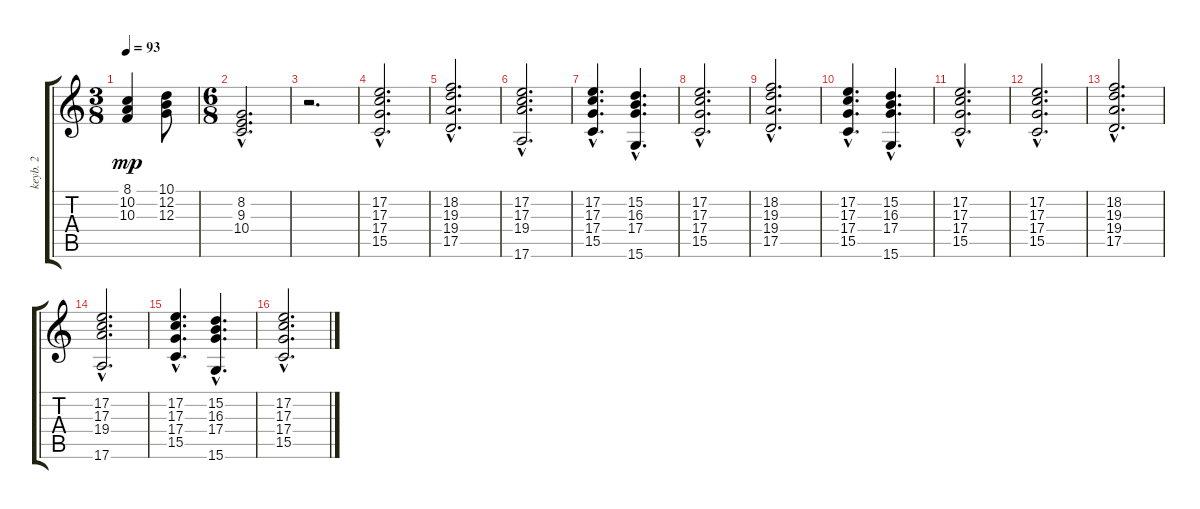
\track ("keyb. 2" "keyb. 2") {instrument recorder}
\staff {score tabs}
\tuning (E4 B3 G3 D3 A2 E2) {hide}
\ts (3 8)
\tempo 93
\clef g2
\ks c
(8.1 10.2 10.3).4{dy mp} (10.1 12.2 12.3).8 |
\ts (6 8)
(8.2{hac} 9.3{hac} 10.4{hac}).2{d} |
r.2{d} |
(17.2{hac} 17.3{hac} 17.4{hac} 15.5{hac}).2{d} |
(18.2{hac} 19.3{hac} 19.4{hac} 17.5{hac}).2{d} |
(17.2{hac} 17.3{hac} 19.4{hac} 17.6{hac}).2{d} |
(17.2{hac} 17.3{hac} 17.4{hac} 15.5{hac}).4{d} (15.2{hac} 16.3{hac} 17.4{hac} 15.6{hac}).4{d} |
(17.2{hac} 17.3{hac} 17.4{hac} 15.5{hac}).2{d} |
(18.2{hac} 19.3{hac} 19.4{hac} 17.5{hac}).2{d} |
(17.2{hac} 17.3{hac} 17.4{hac} 15.5{hac}).4{d} (15.2{hac} 16.3{hac} 17.4{hac} 15.6{hac}).4{d} |
(17.2{hac} 17.3{hac} 17.4{hac} 15.5{hac}).2{d} |
(17.2{hac} 17.3{hac} 17.4{hac} 15.5{hac}).2{d} |
(18.2{hac} 19.3{hac} 19.4{hac} 17.5{hac}).2{d} |
(17.2{hac} 17.3{hac} 19.4{hac} 17.6{hac}).2{d} |
(17.2{hac} 17.3{hac} 17.4{hac} 15.5{hac}).4{d} (15.2{hac} 16.3{hac} 17.4{hac} 15.6{hac}).4{d} |
(17.2{hac} 17.3{hac} 17.4{hac} 15.5{hac}).2{d}
